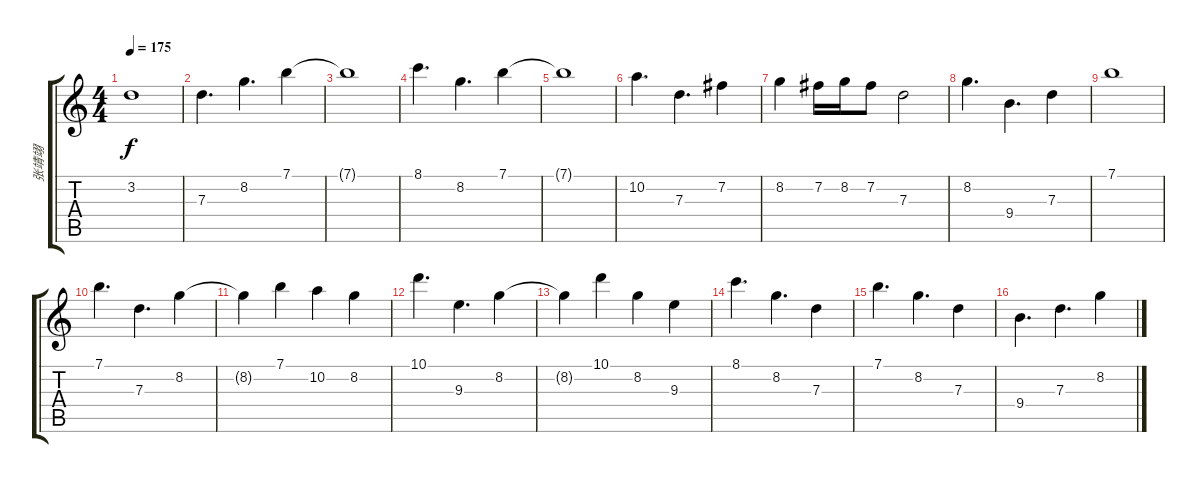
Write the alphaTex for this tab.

\track ("张靖翊" "张靖翊") {instrument overdrivenguitar}
\staff {score tabs}
\tuning (E4 B3 G3 D3 A2 E2) {hide}
\ts (4 4)
\tempo 175
\clef g2
\ks c
3.2{t}.1{dy f} |
7.3.4{d} 8.2.4{d} 7.1.4 |
7.1{t}.1 |
8.1.4{d} 8.2.4{d} 7.1.4 |
7.1{t}.1 |
10.2.4{d} 7.3.4{d} 7.2.4 |
8.2.4 7.2.16 8.2.16 7.2.8 7.3.2 |
8.2.4{d} 9.4.4{d} 7.3.4 |
7.1.1 |
7.1.4{d} 7.3.4{d} 8.2.4 |
8.2{t}.4 7.1.4 10.2.4 8.2.4 |
10.1.4{d} 9.3.4{d} 8.2.4 |
8.2{t}.4 10.1.4 8.2.4 9.3.4 |
8.1.4{d} 8.2.4{d} 7.3.4 |
7.1.4{d txt ""} 8.2.4{d} 7.3.4 |
9.4.4{d} 7.3.4{d} 8.2.4
